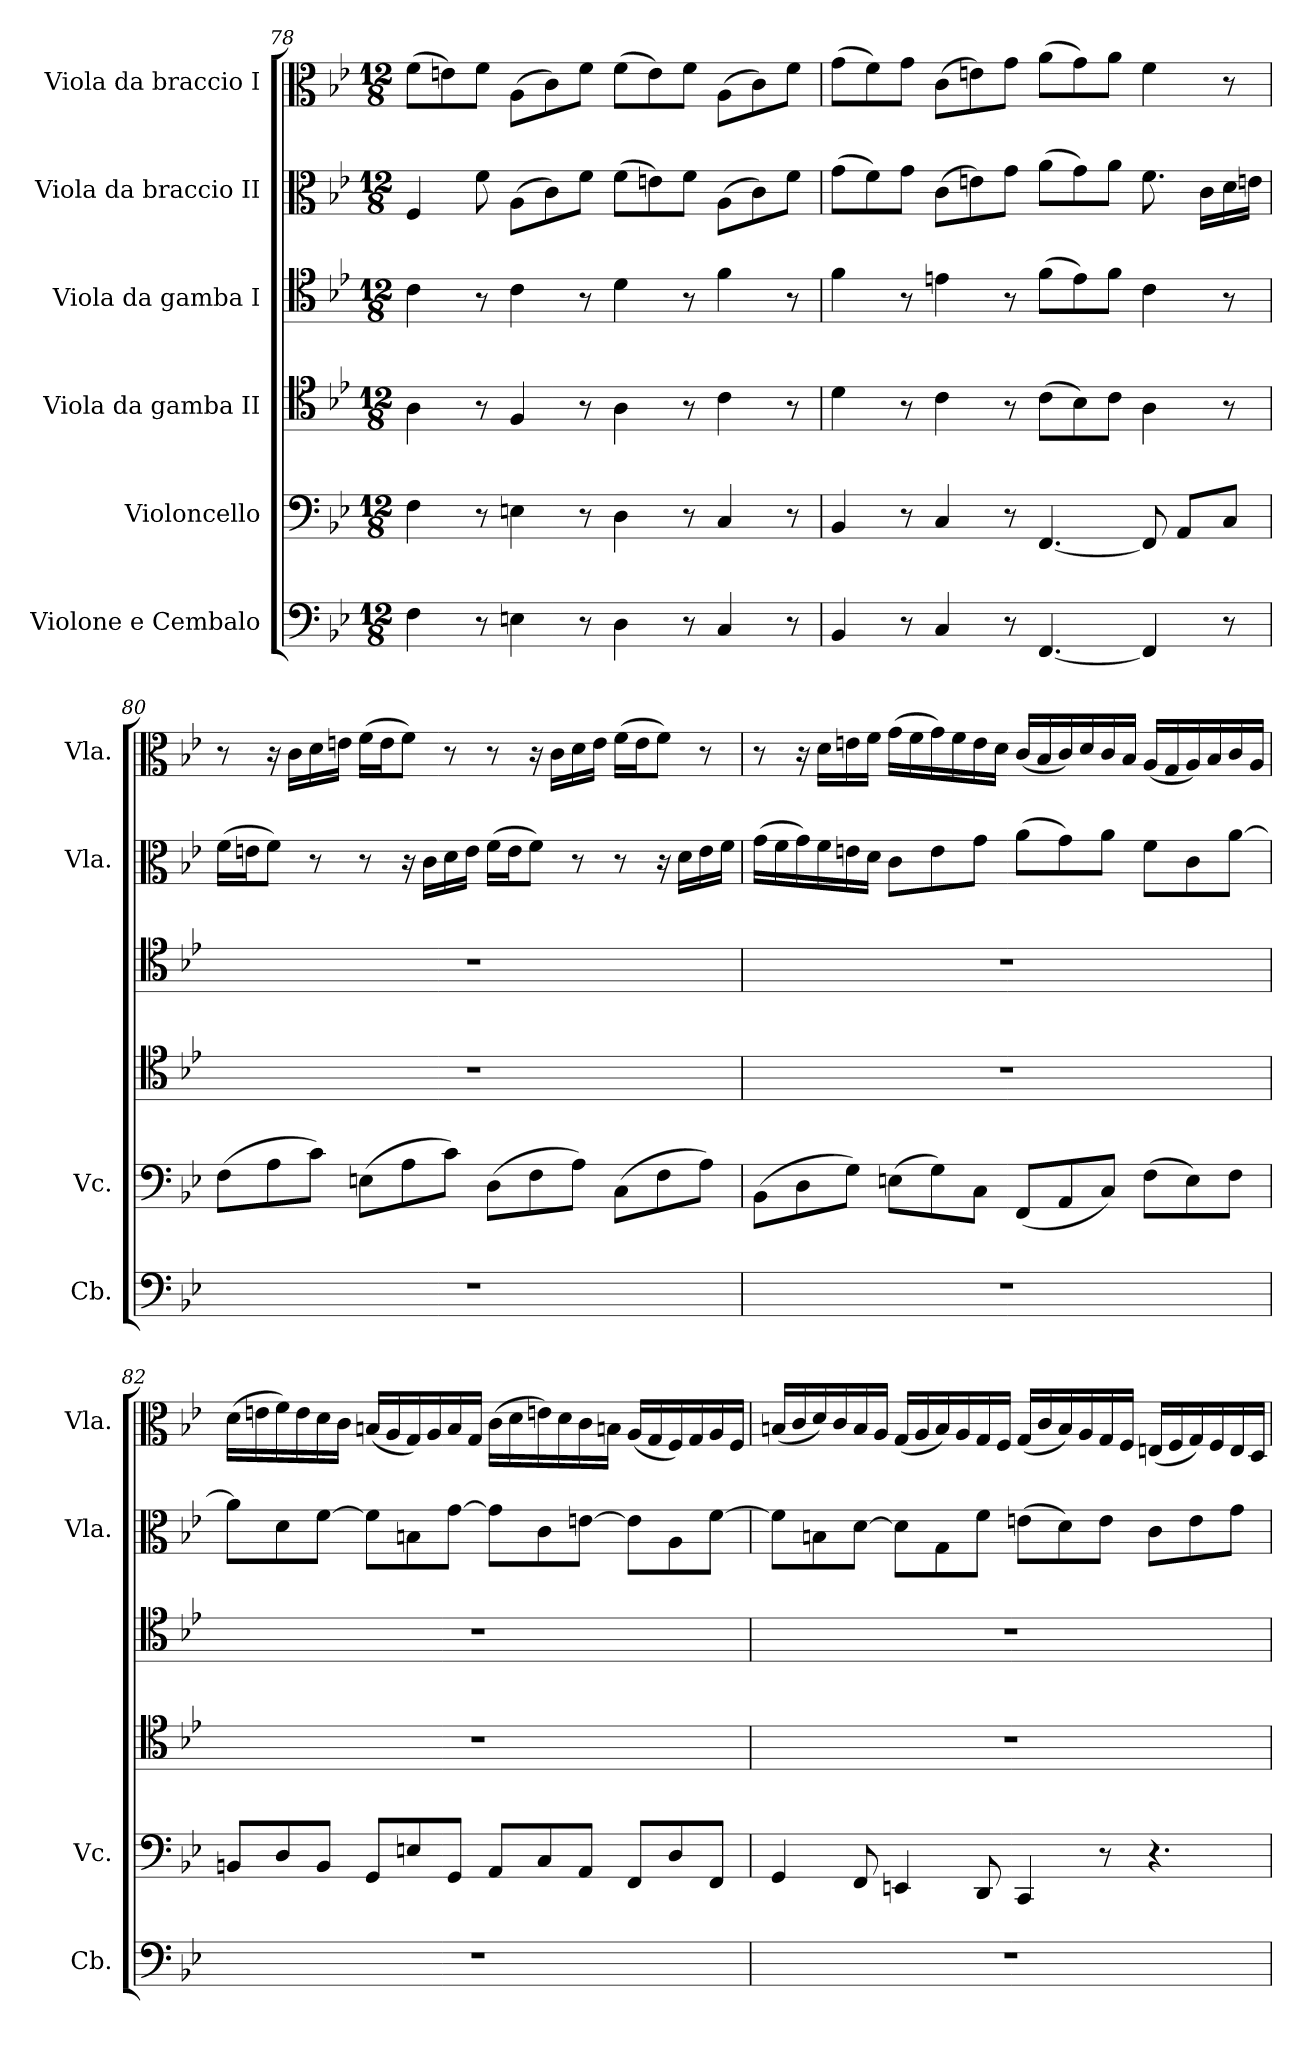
**kern	**kern	**kern	**kern	**kern	**kern
*part6	*part5	*part4	*part3	*part2	*part1
*staff6	*staff5	*staff4	*staff3	*staff2	*staff1
*I"Violone e Cembalo	*I"Violoncello	*I"Viola da gamba II	*I"Viola da gamba I	*I"Viola da braccio II	*I"Viola da braccio I
*I'Cb.	*I'Vc.	*	*	*I'Vla.	*I'Vla.
!!LO:LB:g=z
*clefF4	*clefF4	*clefC4	*clefC4	*clefC3	*clefC3
*ITrd7c12	*	*	*	*	*
*k[b-e-]	*k[b-e-]	*k[b-e-]	*k[b-e-]	*k[b-e-]	*k[b-e-]
*B-:	*B-:	*B-:	*B-:	*B-:	*B-:
*M12/8	*M12/8	*M12/8	*M12/8	*M12/8	*M12/8
=78	=78	=78	=78	=78	=78
4FFi\	4Fi\	4Ai\	4ci\	4Fi/	(8fi\L
.	.	.	.	.	8eni\)
8r	8r	8r	8r	8fi\	8fi\J
4EEni\	4Eni\	4Fi/	4ci\	(8Ai\L	(8Ai\L
.	.	.	.	8ci\)	8ci\)
8r	8r	8r	8r	8fi\J	8fi\J
4DDi\	4Di\	4Ai\	4di\	(8fi\L	(8fi\L
.	.	.	.	8eni\)	8ei\)
8r	8r	8r	8r	8fi\J	8fi\J
4CCi/	4Ci/	4ci\	4fi\	(8Ai\L	(8Ai\L
.	.	.	.	8ci\)	8ci\)
8r	8r	8r	8r	8fi\J	8fi\J
=79	=79	=79	=79	=79	=79
4BBB-i/	4BB-i/	4di\	4fi\	(8gi\L	(8gi\L
.	.	.	.	8fi\)	8fi\)
8r	8r	8r	8r	8gi\J	8gi\J
4CCi/	4Ci/	4ci\	4eni\	(8ci\L	(8ci\L
.	.	.	.	8eni\)	8eni\)
8r	8r	8r	8r	8gi\J	8gi\J
[4.FFFi/	[4.FFi/	(8ci\L	(8fi\L	(8ai\L	(8ai\L
.	.	8B-i\)	8ei\)	8gi\)	8gi\)
.	.	8ci\J	8fi\J	8ai\J	8ai\J
4FFFi/]	8FFi/]	4Ai\	4ci\	8.fi\	4fi\
.	8AAi/L	.	.	.	.
.	.	.	.	16ci\LL	.
8r	8Ci/J	8r	8r	16di\	8r
.	.	.	.	16eni\JJ	.
=80	=80	=80	=80	=80	=80
!LO:N:vis=1	!	!LO:N:vis=1	!LO:N:vis=1	!	!
1.r	(8Fi\L	1.r	1.r	(16fi\LL	8r
.	.	.	.	16eni\J	.
.	8Ai\	.	.	8fi\J)	16r
.	.	.	.	.	16ci\LL
.	8ci\J)	.	.	8r	16di\
.	.	.	.	.	16eni\JJ
.	(8Eni\L	.	.	8r	(16fi\LL
.	.	.	.	.	16ei\J
.	8Ai\	.	.	16r	8fi\J)
.	.	.	.	16ci\LL	.
.	8ci\J)	.	.	16di\	8r
.	.	.	.	16ei\JJ	.
.	(8Di\L	.	.	(16fi\LL	8r
.	.	.	.	16ei\J	.
.	8Fi\	.	.	8fi\J)	16r
.	.	.	.	.	16ci\LL
.	8Ai\J)	.	.	8r	16di\
.	.	.	.	.	16ei\JJ
.	(8Ci\L	.	.	8r	(16fi\LL
.	.	.	.	.	16ei\J
.	8Fi\	.	.	16r	8fi\J)
.	.	.	.	16di\LL	.
.	8Ai\J)	.	.	16ei\	8r
.	.	.	.	16fi\JJ	.
!!LO:PB:g=z
=81	=81	=81	=81	=81	=81
!LO:N:vis=1	!	!LO:N:vis=1	!LO:N:vis=1	!	!
1.r	(8BB-i\L	1.r	1.r	(16gi\LL	8r
.	.	.	.	16fi\	.
.	8Di\	.	.	16gi\)	16r
.	.	.	.	16fi\	16di\LL
.	8Gi\J)	.	.	16eni\	16eni\
.	.	.	.	16di\JJ	16fi\JJ
.	(8Eni\L	.	.	8ci\L	(16gi\LL
.	.	.	.	.	16fi\
.	8Gi\)	.	.	8ei\	16gi\)
.	.	.	.	.	16fi\
.	8Ci\J	.	.	8gi\J	16ei\
.	.	.	.	.	16di\JJ
.	(8FFi/L	.	.	(8ai\L	(16ci/LL
.	.	.	.	.	16B-i/
.	8AAi/	.	.	8gi\)	16ci/)
.	.	.	.	.	16di/
.	8Ci/J)	.	.	8ai\J	16ci/
.	.	.	.	.	16B-i/JJ
.	(8Fi\L	.	.	8fi\L	(16Ai/LL
.	.	.	.	.	16Gi/
.	8Ei\)	.	.	8ci\	16Ai/)
.	.	.	.	.	16B-i/
.	8Fi\J	.	.	[8ai\J	16ci/
.	.	.	.	.	16Ai/JJ
=82	=82	=82	=82	=82	=82
!LO:N:vis=1	!	!LO:N:vis=1	!LO:N:vis=1	!	!
1.r	8BBni/L	1.r	1.r	8ai\L]	(16di\LL
.	.	.	.	.	16eni\
.	8Di/	.	.	8di\	16fi\)
.	.	.	.	.	16ei\
.	8BBi/J	.	.	[8fi\J	16di\
.	.	.	.	.	16ci\JJ
.	8GGi/L	.	.	8fi\L]	(16Bni/LL
.	.	.	.	.	16Ai/
.	8Eni/	.	.	8Bni\	16Gi/)
.	.	.	.	.	16Ai/
.	8GGi/J	.	.	[8gi\J	16Bi/
.	.	.	.	.	16Gi/JJ
.	8AAi/L	.	.	8gi\L]	(16ci\LL
.	.	.	.	.	16di\
.	8Ci/	.	.	8ci\	16eni\)
.	.	.	.	.	16di\
.	8AAi/J	.	.	[8eni\J	16ci\
.	.	.	.	.	16Bni\JJ
.	8FFi/L	.	.	8ei\L]	(16Ai/LL
.	.	.	.	.	16Gi/
.	8Di/	.	.	8Ai\	16Fi/)
.	.	.	.	.	16Gi/
.	8FFi/J	.	.	[8fi\J	16Ai/
.	.	.	.	.	16Fi/JJ
!!LO:LB:g=z
=83	=83	=83	=83	=83	=83
!LO:N:vis=1	!	!LO:N:vis=1	!LO:N:vis=1	!	!
1.r	4GGi/	1.r	1.r	8fi\L]	(16Bni/LL
.	.	.	.	.	16ci/
.	.	.	.	8Bni\	16di/)
.	.	.	.	.	16ci/
.	8FFi/	.	.	[8di\J	16Bi/
.	.	.	.	.	16Ai/JJ
.	4EEni/	.	.	8di\L]	(16Gi/LL
.	.	.	.	.	16Ai/
.	.	.	.	8Gi\	16Bi/)
.	.	.	.	.	16Ai/
.	8DDi/	.	.	8fi\J	16Gi/
.	.	.	.	.	16Fi/JJ
.	4CCi/	.	.	(8eni\L	(16Gi/LL
.	.	.	.	.	16ci/
.	.	.	.	8di\)	16Bi/)
.	.	.	.	.	16Ai/
.	8r	.	.	8ei\J	16Gi/
.	.	.	.	.	16Fi/JJ
.	4.r	.	.	8ci\L	(16Eni/LL
.	.	.	.	.	16Fi/
.	.	.	.	8ei\	16Gi/)
.	.	.	.	.	16Fi/
.	.	.	.	8gi\J	16Ei/
.	.	.	.	.	16Di/JJ
=	=	=	=	=	=
*-	*-	*-	*-	*-	*-
